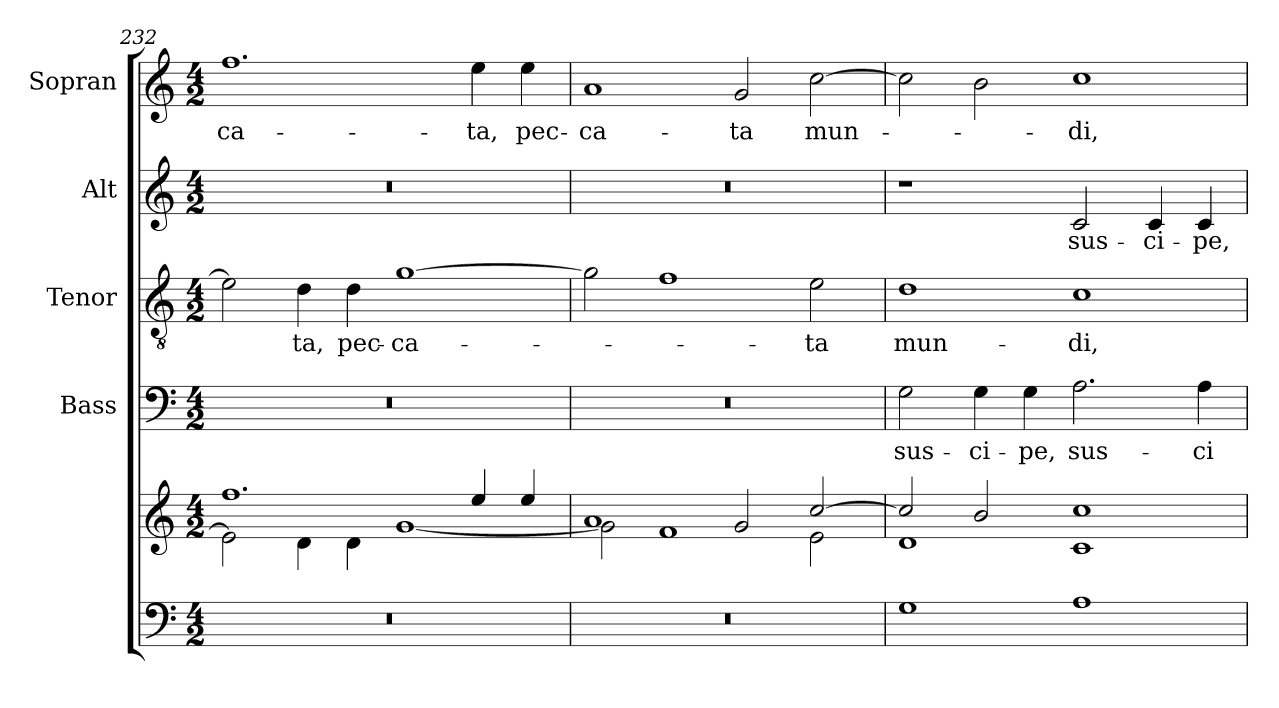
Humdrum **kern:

**kern	**kern	**kern	**text	**kern	**text	**kern	**text	**kern	**text
*part5	*part5	*part4	*part4	*part3	*part3	*part2	*part2	*part1	*part1
*staff6	*staff5	*staff4	*staff4	*staff3	*staff3	*staff2	*staff2	*staff1	*staff1
*	*	*I"Bass	*	*I"Tenor	*	*I"Alt	*	*I"Sopran	*
*	*	*I'B.	*	*I'T.	*	*I'A.	*	*I'S.	*
*clefF4	*clefG2	*clefF4	*	*clefGv2	*	*clefG2	*	*clefG2	*
*k[]	*k[]	*k[]	*	*k[]	*	*k[]	*	*k[]	*
*C:	*C:	*C:	*	*C:	*	*C:	*	*C:	*
*M4/2	*M4/2	*M4/2	*	*M4/2	*	*M4/2	*	*M4/2	*
=232	=232	=232	=232	=232	=232	=232	=232	=232	=232
*	*^	*	*	*	*	*	*	*	*
!	!	!	!	!	!	!	!	!	!	!LO:LY:b
0r	1.ff	2e\]	0r	.	2e\]	.	0r	.	1.ff	-ca-
!	!	!	!	!	!	!LO:LY:b	!	!	!	!
.	.	4d\	.	.	4d\	-ta,	.	.	.	.
!	!	!	!	!	!	!LO:LY:b	!	!	!	!
.	.	4d\	.	.	4d\	pec-	.	.	.	.
!	!	!	!	!	!	!LO:LY:b	!	!	!	!
.	.	[<1g	.	.	[1g	-ca-	.	.	.	.
!	!	!	!	!	!	!	!	!	!	!LO:LY:b
.	4ee/	.	.	.	.	.	.	.	4ee\	-ta,
!	!	!	!	!	!	!	!	!	!	!LO:LY:b
.	4ee/	.	.	.	.	.	.	.	4ee\	pec-
=233	=233	=233	=233	=233	=233	=233	=233	=233	=233	=233
!	!	!	!	!	!	!	!	!	!	!LO:LY:b
0r	1a	2g\]	0r	.	2g\]	.	0r	.	1a	-ca-
.	.	1f	.	.	1f	.	.	.	.	.
!	!	!	!	!	!	!	!	!	!	!LO:LY:b
.	2g/	.	.	.	.	.	.	.	2g/	-ta
!	!	!	!	!	!	!LO:LY:b	!	!	!	!LO:LY:b
.	[>2cc/	2e\	.	.	2e\	-ta	.	.	[2cc\	mun-
!!LO:LB:g=z
=234	=234	=234	=234	=234	=234	=234	=234	=234	=234	=234
!	!	!	!	!LO:LY:b	!	!LO:LY:b	!	!	!	!
1G	2cc/]	1d	2G\	sus-	1d	mun-	1r	.	2cc\]	.
!	!	!	!	!LO:LY:b	!	!	!	!	!	!
.	2b/	.	4G\	-ci-	.	.	.	.	2b\	.
!	!	!	!	!LO:LY:b	!	!	!	!	!	!
.	.	.	4G\	-pe,	.	.	.	.	.	.
!	!	!	!	!LO:LY:b	!	!LO:LY:b	!	!LO:LY:b	!	!LO:LY:b
1A	1cc	1c	2.A\	sus-	1c	-di,	2c/	sus-	1cc	-di,
!	!	!	!	!	!	!	!	!LO:LY:b	!	!
.	.	.	.	.	.	.	4c/	-ci-	.	.
!	!	!	!	!LO:LY:b	!	!	!	!LO:LY:b	!	!
.	.	.	4A\	-ci-	.	.	4c/	-pe,	.	.
*	*v	*v	*	*	*	*	*	*	*	*
=	=	=	=	=	=	=	=	=	=
*-	*-	*-	*-	*-	*-	*-	*-	*-	*-
